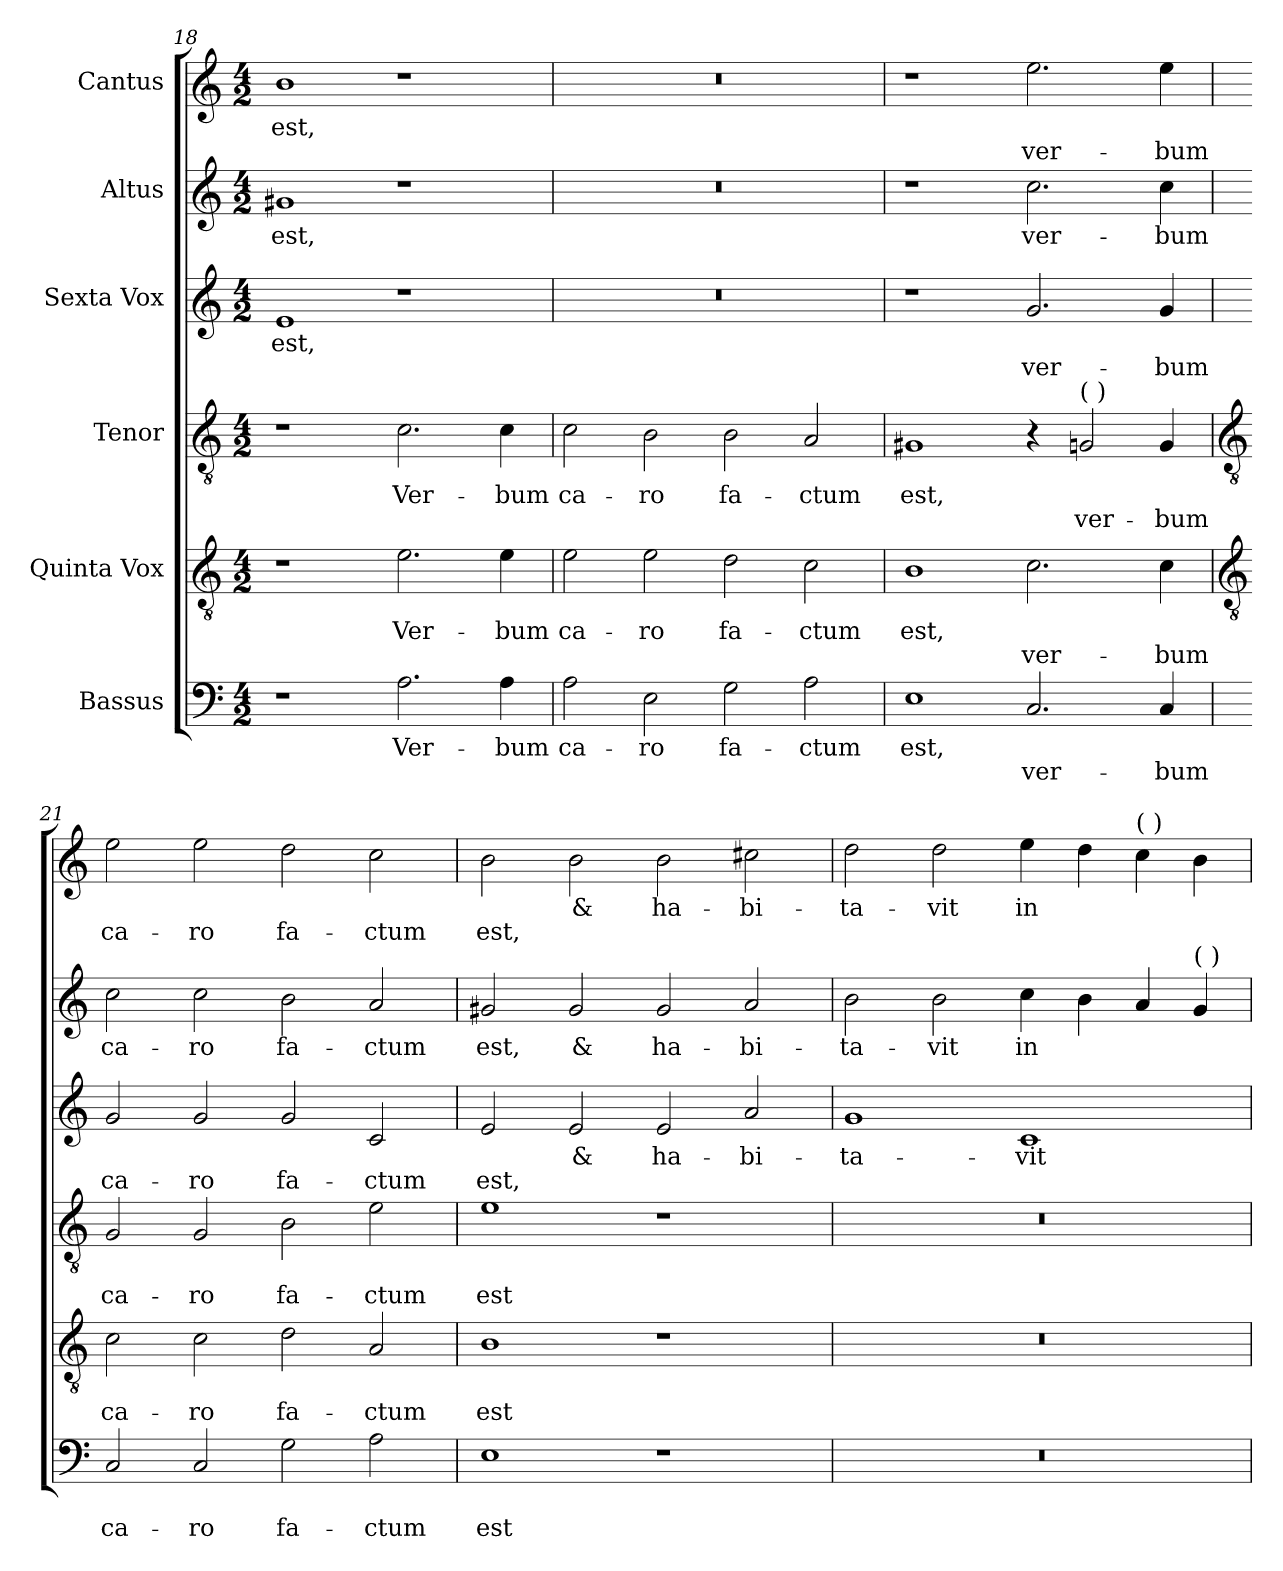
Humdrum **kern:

**kern	**text	**text	**kern	**text	**text	**kern	**text	**text	**kern	**text	**text	**kern	**text	**kern	**text	**text
*part6	*part6	*part6	*part5	*part5	*part5	*part4	*part4	*part4	*part3	*part3	*part3	*part2	*part2	*part1	*part1	*part1
*staff6	*staff6	*staff6	*staff5	*staff5	*staff5	*staff4	*staff4	*staff4	*staff3	*staff3	*staff3	*staff2	*staff2	*staff1	*staff1	*staff1
*I"Bassus	*	*	*I"Quinta Vox	*	*	*I"Tenor	*	*	*I"Sexta Vox	*	*	*I"Altus	*	*I"Cantus	*	*
*clefF4	*	*	*clefGv2	*	*	*clefGv2	*	*	*clefG2	*	*	*clefG2	*	*clefG2	*	*
*k[]	*	*	*k[]	*	*	*k[]	*	*	*k[]	*	*	*k[]	*	*k[]	*	*
*C:	*	*	*C:	*	*	*C:	*	*	*C:	*	*	*C:	*	*C:	*	*
*M4/2	*	*	*M4/2	*	*	*M4/2	*	*	*M4/2	*	*	*M4/2	*	*M4/2	*	*
=18	=18	=18	=18	=18	=18	=18	=18	=18	=18	=18	=18	=18	=18	=18	=18	=18
!	!	!	!	!	!	!	!	!	!	!LO:LY:b	!	!	!LO:LY:b	!	!LO:LY:b	!
1r	.	.	1r	.	.	1r	.	.	1e	est,	.	1g#X	est,	1b	est,	.
!	!LO:LY:b	!	!	!LO:LY:b	!	!	!LO:LY:b	!	!	!	!	!	!	!	!	!
2.A	Ver-	.	2.e	Ver-	.	2.c	Ver-	.	1r	.	.	1r	.	1r	.	.
!	!LO:LY:b	!	!	!LO:LY:b	!	!	!LO:LY:b	!	!	!	!	!	!	!	!	!
4A	-bum	.	4e	-bum	.	4c	-bum	.	.	.	.	.	.	.	.	.
=19	=19	=19	=19	=19	=19	=19	=19	=19	=19	=19	=19	=19	=19	=19	=19	=19
!	!LO:LY:b	!	!	!LO:LY:b	!	!	!LO:LY:b	!	!	!	!	!	!	!	!	!
2A	ca-	.	2e	ca-	.	2c	ca-	.	0r	.	.	0r	.	0r	.	.
!	!LO:LY:b	!	!	!LO:LY:b	!	!	!LO:LY:b	!	!	!	!	!	!	!	!	!
2E	-ro	.	2e	-ro	.	2B	-ro	.	.	.	.	.	.	.	.	.
!	!LO:LY:b	!	!	!LO:LY:b	!	!	!LO:LY:b	!	!	!	!	!	!	!	!	!
2G	fa-	.	2d	fa-	.	2B	fa-	.	.	.	.	.	.	.	.	.
!	!LO:LY:b	!	!	!LO:LY:b	!	!	!LO:LY:b	!	!	!	!	!	!	!	!	!
2A	-ctum	.	2c	-ctum	.	2A	-ctum	.	.	.	.	.	.	.	.	.
=20	=20	=20	=20	=20	=20	=20	=20	=20	=20	=20	=20	=20	=20	=20	=20	=20
!	!LO:LY:b	!	!	!LO:LY:b	!	!	!LO:LY:b	!	!	!	!	!	!	!	!	!
1E	est,	.	1B	est,	.	1G#X	est,	.	1r	.	.	1r	.	1r	.	.
!	!	!LO:LY:b	!	!	!LO:LY:b	!	!	!	!	!	!LO:LY:b	!	!LO:LY:b	!	!	!LO:LY:b
2.C	.	ver-	2.c	.	ver-	4r	.	.	2.g	.	ver-	2.cc	ver-	2.ee	.	ver-
!	!	!	!	!	!	!LO:TX:a:t=(  )	!	!	!	!	!	!	!	!	!	!
!	!	!	!	!	!	!	!	!LO:LY:b	!	!	!	!	!	!	!	!
.	.	.	.	.	.	2G	.	ver-	.	.	.	.	.	.	.	.
!	!	!LO:LY:b	!	!	!LO:LY:b	!	!	!LO:LY:b	!	!	!LO:LY:b	!	!LO:LY:b	!	!	!LO:LY:b
4C	.	-bum	4c	.	-bum	4G	.	-bum	4g	.	-bum	4cc	-bum	4ee	.	-bum
!!LO:LB:g=z
=21	=21	=21	=21	=21	=21	=21	=21	=21	=21	=21	=21	=21	=21	=21	=21	=21
*	*	*	*clefGv2	*	*	*clefGv2	*	*	*	*	*	*	*	*	*	*
!	!	!LO:LY:b	!	!	!LO:LY:b	!	!	!LO:LY:b	!	!	!LO:LY:b	!	!LO:LY:b	!	!	!LO:LY:b
2C	.	ca-	2c	.	ca-	2G	.	ca-	2g	.	ca-	2cc	ca-	2ee	.	ca-
!	!	!LO:LY:b	!	!	!LO:LY:b	!	!	!LO:LY:b	!	!	!LO:LY:b	!	!LO:LY:b	!	!	!LO:LY:b
2C	.	-ro	2c	.	-ro	2G	.	-ro	2g	.	-ro	2cc	-ro	2ee	.	-ro
!	!	!LO:LY:b	!	!	!LO:LY:b	!	!	!LO:LY:b	!	!	!LO:LY:b	!	!LO:LY:b	!	!	!LO:LY:b
2G	.	fa-	2d	.	fa-	2B	.	fa-	2g	.	fa-	2b	fa-	2dd	.	fa-
!	!	!LO:LY:b	!	!	!LO:LY:b	!	!	!LO:LY:b	!	!	!LO:LY:b	!	!LO:LY:b	!	!	!LO:LY:b
2A	.	-ctum	2A	.	-ctum	2e	.	-ctum	2c	.	-ctum	2a	-ctum	2cc	.	-ctum
=22	=22	=22	=22	=22	=22	=22	=22	=22	=22	=22	=22	=22	=22	=22	=22	=22
!	!	!LO:LY:b	!	!	!LO:LY:b	!	!	!LO:LY:b	!	!	!LO:LY:b	!	!LO:LY:b	!	!	!LO:LY:b
1E	.	est	1B	.	est	1e	.	est	2e	.	est,	2g#X	est,	2b	.	est,
!	!	!	!	!	!	!	!	!	!	!LO:LY:b	!	!	!LO:LY:b	!	!LO:LY:b	!
.	.	.	.	.	.	.	.	.	2e	&	.	2g#	&	2b	&	.
!	!	!	!	!	!	!	!	!	!	!LO:LY:b	!	!	!LO:LY:b	!	!LO:LY:b	!
1r	.	.	1r	.	.	1r	.	.	2e	ha-	.	2g#	ha-	2b	ha-	.
!	!	!	!	!	!	!	!	!	!	!LO:LY:b	!	!	!LO:LY:b	!	!LO:LY:b	!
.	.	.	.	.	.	.	.	.	2a	-bi-	.	2a	-bi-	2cc#X	-bi-	.
=23	=23	=23	=23	=23	=23	=23	=23	=23	=23	=23	=23	=23	=23	=23	=23	=23
!	!	!	!	!	!	!	!	!	!	!LO:LY:b	!	!	!LO:LY:b	!	!LO:LY:b	!
0r	.	.	0r	.	.	0r	.	.	1g	-ta-	.	2b	-ta-	2dd	-ta-	.
!	!	!	!	!	!	!	!	!	!	!	!	!	!LO:LY:b	!	!LO:LY:b	!
.	.	.	.	.	.	.	.	.	.	.	.	2b	-vit	2dd	-vit	.
!	!	!	!	!	!	!	!	!	!	!LO:LY:b	!	!	!LO:LY:b	!	!LO:LY:b	!
.	.	.	.	.	.	.	.	.	1c	-vit	.	4cc	in	4ee	in	.
.	.	.	.	.	.	.	.	.	.	.	.	4b	.	4dd	.	.
!	!	!	!	!	!	!	!	!	!	!	!	!	!	!LO:TX:a:t=(  )	!	!
.	.	.	.	.	.	.	.	.	.	.	.	4a	.	4cc	.	.
!	!	!	!	!	!	!	!	!	!	!	!	!LO:TX:a:t=(  )	!	!	!	!
.	.	.	.	.	.	.	.	.	.	.	.	4g	.	4b	.	.
=	=	=	=	=	=	=	=	=	=	=	=	=	=	=	=	=
*-	*-	*-	*-	*-	*-	*-	*-	*-	*-	*-	*-	*-	*-	*-	*-	*-
